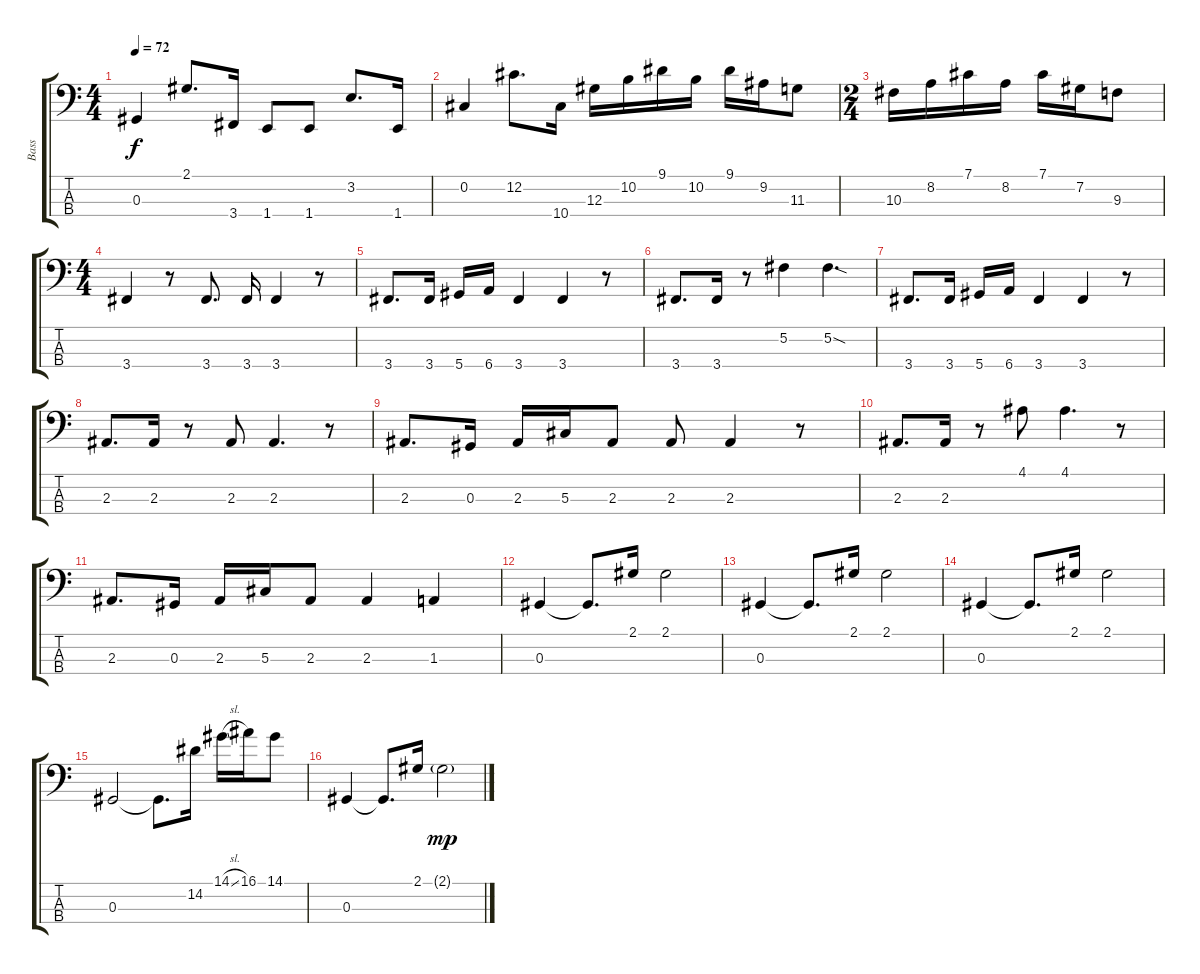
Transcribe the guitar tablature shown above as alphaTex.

\track ("Bass" "Bass") {instrument electricbasspick}
\staff {score tabs}
\tuning (Gb2 Db2 Ab1 Eb1) {hide}
\ts (4 4)
\tempo 72
\clef f4
\ks c
0.3.4{dy f} 2.1.8{d} 3.4.16 1.4.8 1.4.8 3.2.8{d} 1.4.16 |
0.2.4 12.2.8{d} 10.4.16 12.3.16 10.2.16 9.1.16 10.2.16 9.1.16 9.2.16 11.3.8 |
\ts (2 4)
10.3.16 8.2.16 7.1.16 8.2.16 7.1.16 7.2.16 9.3.8 |
\ts (4 4)
3.4.4 r.8 3.4.8{d} 3.4.16 3.4.4 r.8 |
3.4.8{d} 3.4.16 5.4.16 6.4.16 3.4.4 3.4.4 r.8 |
3.4.8{d} 3.4.16 r.8 5.2.4 5.2{sod}.4{d} |
3.4.8{d} 3.4.16 5.4.16 6.4.16 3.4.4 3.4.4 r.8 |
2.3.8{d} 2.3.16 r.8 2.3.8 2.3.4{d} r.8 |
2.3.8{d} 0.3.16 2.3.16 5.3.16 2.3.8 2.3.8 2.3.4 r.8 |
2.3.8{d} 2.3.16 r.8 4.1.8 4.1.4{d} r.8 |
2.3.8{d} 0.3.16 2.3.16 5.3.16 2.3.8 2.3.4 1.3.4 |
0.3.4 0.3{t}.8{d} 2.1.16 2.1.2 |
0.3.4 0.3{t}.8{d} 2.1.16 2.1.2 |
0.3.4 0.3{t}.8{d} 2.1.16 2.1.2 |
0.3.2 0.3{t}.8{d} 14.2.16 14.1{sl}.16 16.1.16 14.1.8 |
0.3.4 0.3{t}.8{d} 2.1.16 2.1{g}.2{dy mp}
